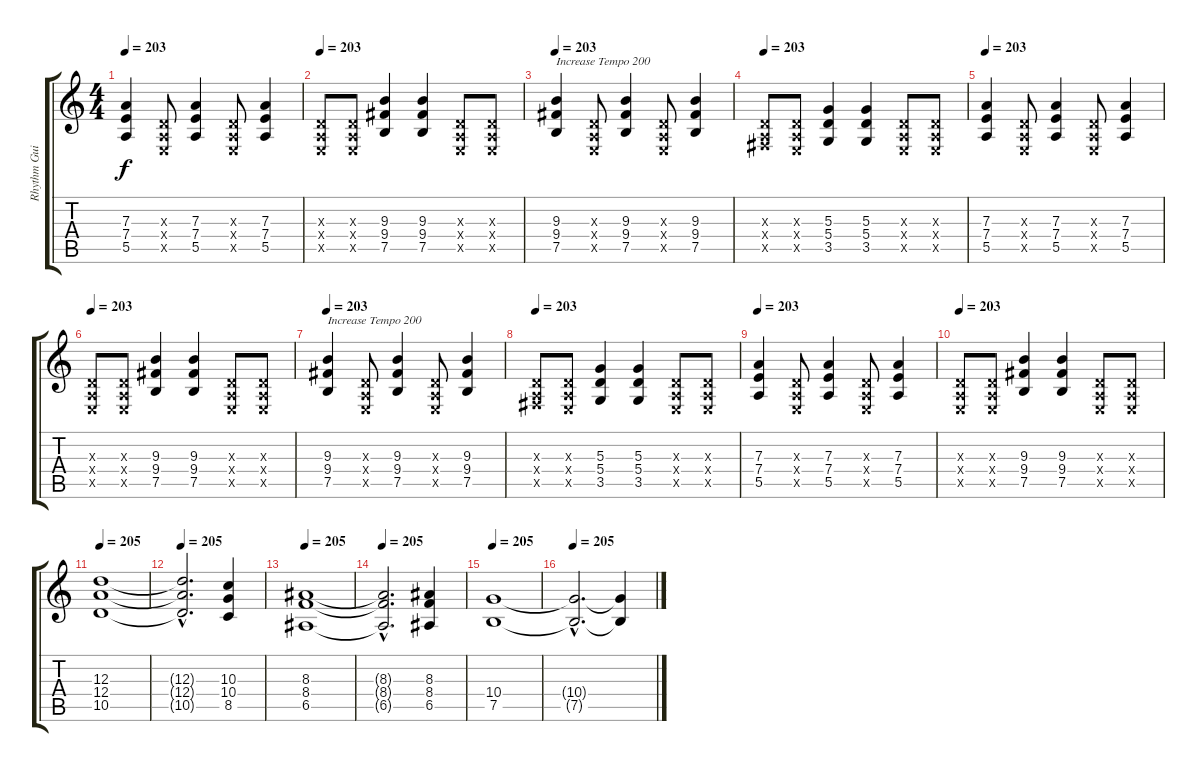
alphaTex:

\track ("Rhythm Guitar II" "Rhythm Gui") {instrument distortionguitar}
\staff {score tabs}
\tuning (B3 Gb3 D3 A2 E2 B1) {hide}
\ts (4 4)
\tempo 203
\clef g2
\ks c
(7.3 7.4 5.5).4{dy f} (0.3{x} 0.4{x} 0.5{x}).8 (7.3 7.4 5.5).4 (0.3{x} 0.4{x} 0.5{x}).8 (7.3 7.4 5.5).4 |
\tempo 203
(0.3{x} 0.4{x} 0.5{x}).8 (0.3{x} 0.4{x} 0.5{x}).8 (9.3 9.4 7.5).4 (9.3 9.4 7.5).4 (0.3{x} 0.4{x} 0.5{x}).8 (0.3{x} 0.4{x} 0.5{x}).8 |
\tempo 203
(9.3 9.4 7.5).4{txt "Increase Tempo 200"} (0.3{x} 0.4{x} 0.5{x}).8 (9.3 9.4 7.5).4 (0.3{x} 0.4{x} 0.5{x}).8 (9.3 9.4 7.5).4 |
\tempo 203
(0.3{x} 0.4{x} 2.5{x}).8 (0.3{x} 0.4{x} 0.5{x}).8 (5.3 5.4 3.5).4 (5.3 5.4 3.5).4 (0.3{x} 0.4{x} 0.5{x}).8 (0.3{x} 0.4{x} 0.5{x}).8 |
\tempo 203
(7.3 7.4 5.5).4 (0.3{x} 0.4{x} 0.5{x}).8 (7.3 7.4 5.5).4 (0.3{x} 0.4{x} 0.5{x}).8 (7.3 7.4 5.5).4 |
\tempo 203
(0.3{x} 0.4{x} 0.5{x}).8 (0.3{x} 0.4{x} 0.5{x}).8 (9.3 9.4 7.5).4 (9.3 9.4 7.5).4 (0.3{x} 0.4{x} 0.5{x}).8 (0.3{x} 0.4{x} 0.5{x}).8 |
\tempo 203
(9.3 9.4 7.5).4{txt "Increase Tempo 200"} (0.3{x} 0.4{x} 0.5{x}).8 (9.3 9.4 7.5).4 (0.3{x} 0.4{x} 0.5{x}).8 (9.3 9.4 7.5).4 |
\tempo 203
(0.3{x} 0.4{x} 2.5{x}).8 (0.3{x} 0.4{x} 0.5{x}).8 (5.3 5.4 3.5).4 (5.3 5.4 3.5).4 (0.3{x} 0.4{x} 0.5{x}).8 (0.3{x} 0.4{x} 0.5{x}).8 |
\tempo 203
(7.3 7.4 5.5).4 (0.3{x} 0.4{x} 0.5{x}).8 (7.3 7.4 5.5).4 (0.3{x} 0.4{x} 0.5{x}).8 (7.3 7.4 5.5).4 |
\tempo 203
(0.3{x} 0.4{x} 0.5{x}).8 (0.3{x} 0.4{x} 0.5{x}).8 (9.3 9.4 7.5).4 (9.3 9.4 7.5).4 (0.3{x} 0.4{x} 0.5{x}).8 (0.3{x} 0.4{x} 0.5{x}).8 |
\tempo 205
(12.3 12.4 10.5).1 |
\tempo 205
(12.3{hac t} 12.4{hac t} 10.5{hac t}).2{d} (10.3 10.4 8.5).4 |
\tempo 205
(8.3 8.4 6.5).1 |
\tempo 205
(8.3{hac t} 8.4{hac t} 6.5{hac t}).2{d} (8.3 8.4 6.5).4 |
\tempo 205
(10.4 7.5).1 |
\tempo 205
(10.4{hac t} 7.5{hac t}).2{d} (10.4{t} 7.5{t}).4
